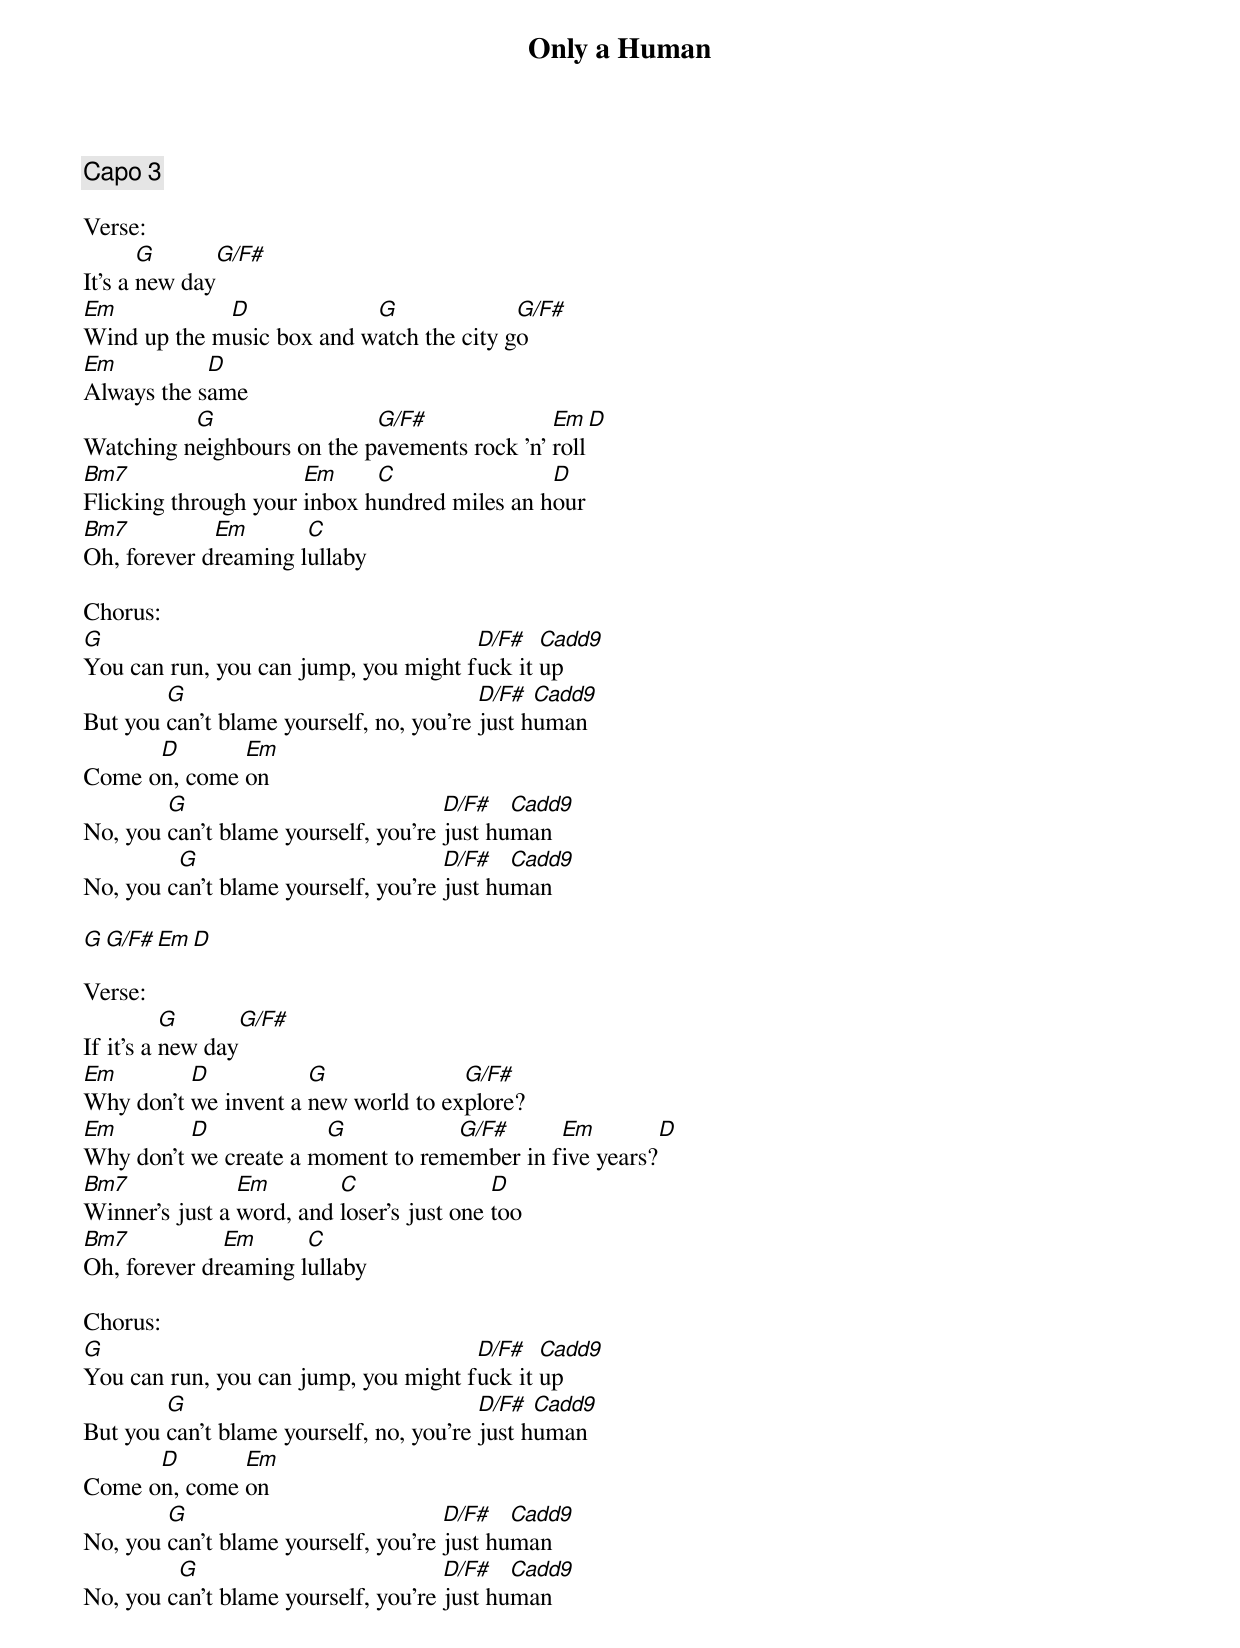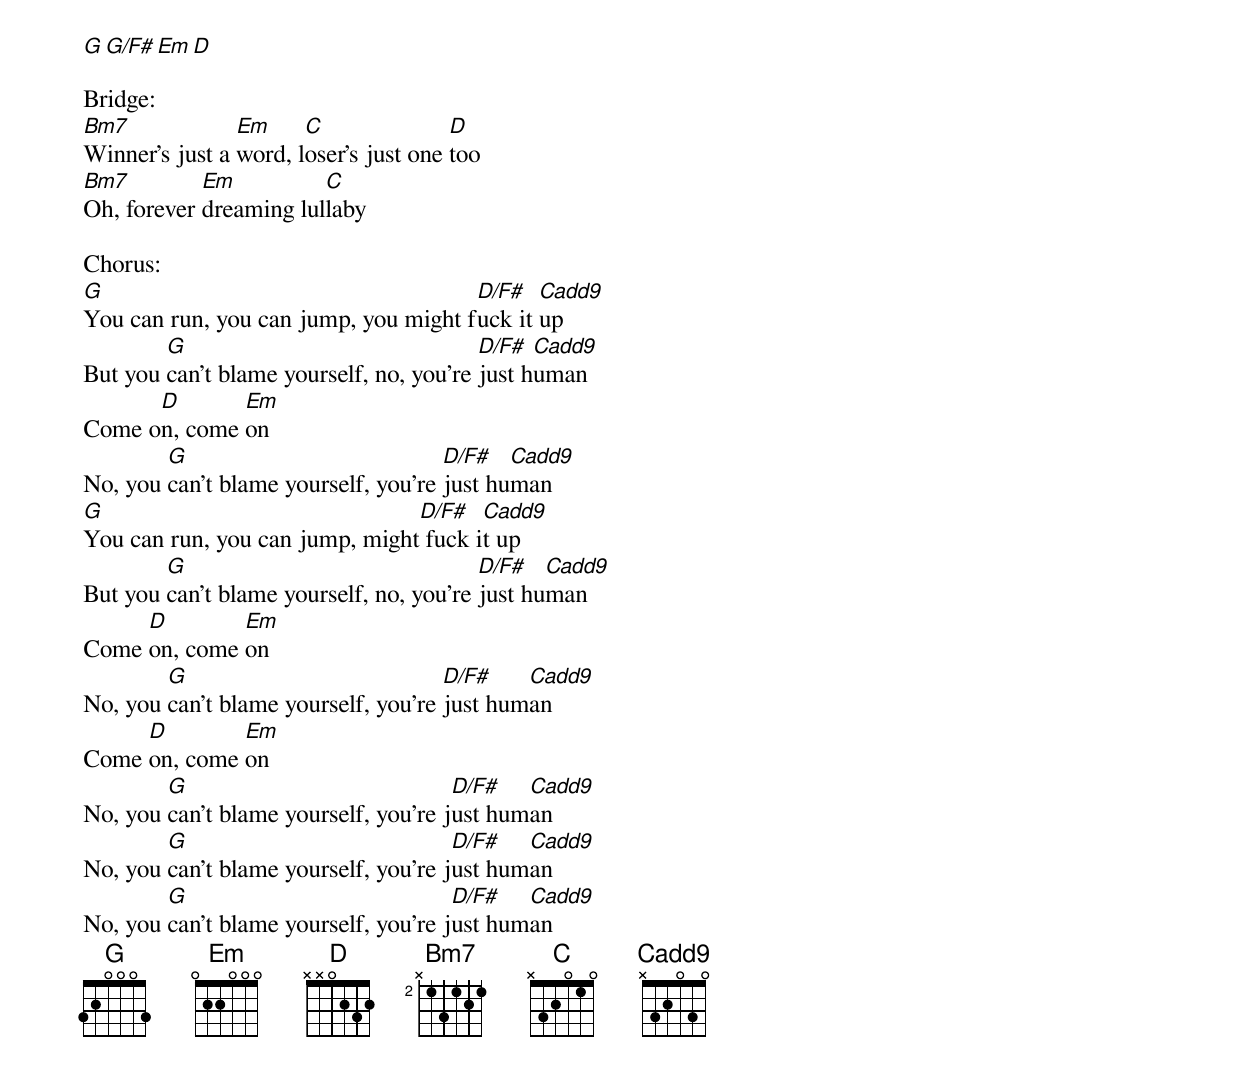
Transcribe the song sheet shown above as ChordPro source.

{title:Only a Human}
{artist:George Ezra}
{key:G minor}
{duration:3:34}
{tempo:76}
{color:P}

{comment: Capo 3}

Verse:
It's a [G]new day[G/F#]
[Em]Wind up the m[D]usic box and w[G]atch the city g[G/F#]o
[Em]Always the s[D]ame
Watching n[G]eighbours on the p[G/F#]avements rock 'n' [Em]roll[D]
[Bm7]Flicking through your [Em]inbox h[C]undred miles an h[D]our
[Bm7]Oh, forever d[Em]reaming l[C]ullaby

Chorus:
[G]You can run, you can jump, you might f[D/F#]uck it [Cadd9]up
But you [G]can't blame yourself, no, you're [D/F#]just h[Cadd9]uman
Come o[D]n, come [Em]on
No, you [G]can't blame yourself, you're [D/F#]just hu[Cadd9]man
No, you c[G]an't blame yourself, you're [D/F#]just hu[Cadd9]man

[G][G/F#][Em][D]

Verse:
If it's a [G]new day[G/F#]
[Em]Why don't [D]we invent a [G]new world to ex[G/F#]plore?
[Em]Why don't [D]we create a m[G]oment to rem[G/F#]ember in f[Em]ive years?[D]
[Bm7]Winner's just a [Em]word, and [C]loser's just one [D]too
[Bm7]Oh, forever dr[Em]eaming l[C]ullaby

Chorus:
[G]You can run, you can jump, you might f[D/F#]uck it [Cadd9]up
But you [G]can't blame yourself, no, you're [D/F#]just h[Cadd9]uman
Come o[D]n, come [Em]on
No, you [G]can't blame yourself, you're [D/F#]just hu[Cadd9]man
No, you c[G]an't blame yourself, you're [D/F#]just hu[Cadd9]man

[G][G/F#][Em][D]

Bridge:
[Bm7]Winner's just a [Em]word, l[C]oser's just one [D]too
[Bm7]Oh, forever [Em]dreaming lul[C]laby

Chorus:
[G]You can run, you can jump, you might f[D/F#]uck it [Cadd9]up
But you [G]can't blame yourself, no, you're [D/F#]just h[Cadd9]uman
Come o[D]n, come [Em]on
No, you [G]can't blame yourself, you're [D/F#]just hu[Cadd9]man
[G]You can run, you can jump, might[D/F#] fuck i[Cadd9]t up
But you [G]can't blame yourself, no, you're [D/F#]just hu[Cadd9]man
Come [D]on, come [Em]on
No, you [G]can't blame yourself, you're [D/F#]just hum[Cadd9]an
Come [D]on, come [Em]on
No, you [G]can't blame yourself, you're j[D/F#]ust hum[Cadd9]an
No, you [G]can't blame yourself, you're j[D/F#]ust hum[Cadd9]an
No, you [G]can't blame yourself, you're j[D/F#]ust hum[Cadd9]an
